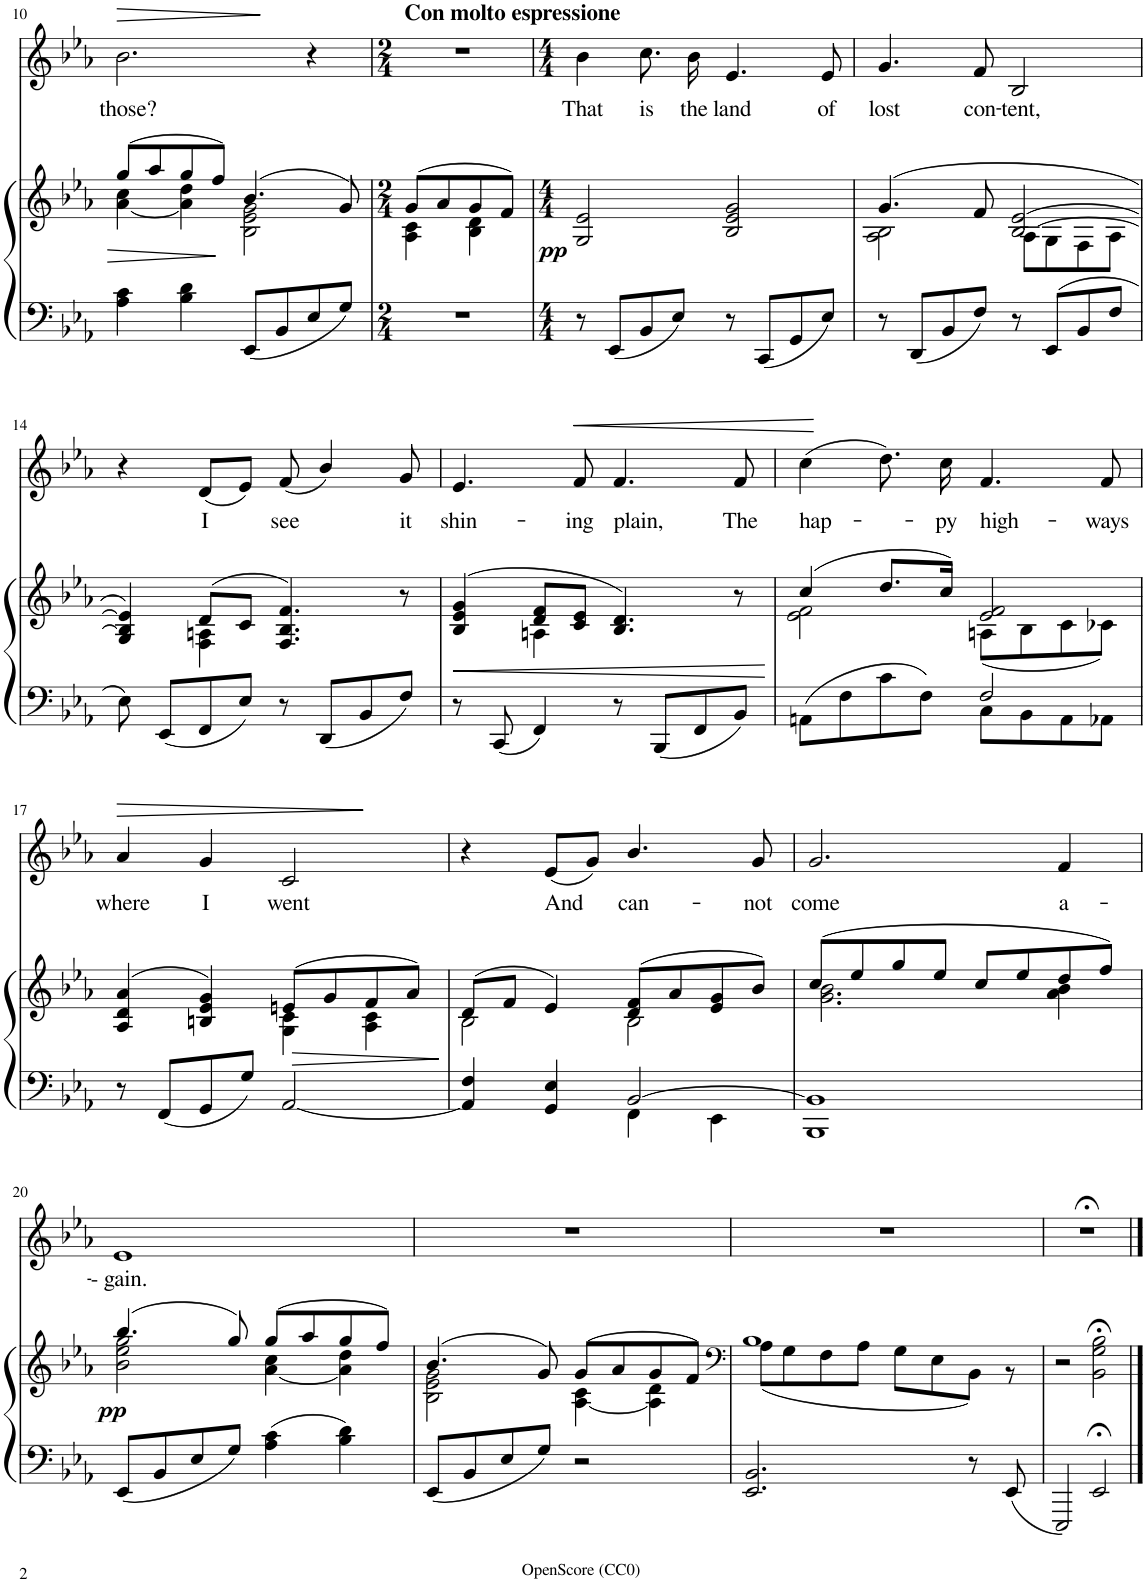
**kern	**kern	**dynam	**kern	**text	**dynam
*part2	*part2	*part2	*part1	*part1	*part1
*staff3	*staff2	*staff2/3	*staff1	*staff1	*staff1
*I"Piano	*	*	*I"Voice	*	*
*I'Pno	*	*	*	*	*
!!LO:PB:g=z
*clefF4	*clefG2	*	*clefG2	*	*
*k[b-e-a-]	*k[b-e-a-]	*	*k[b-e-a-]	*	*
*M4/4	*M4/4	*	*M4/4	*	*
=10	=10	=10	=10	=10	=10
!	!	!LO:HP:b	!	!LO:LY:b	!LO:HP:b
*	*^	*	*	*	*
4A-\ 4c\	(8gg/L	[4a-\ 4cc\	>	2.b-\	those?	>
.	8aa-/	.	.	.	.	.
4B-\ 4d\	8gg/	4a-\] 4dd\	.	.	.	.
.	8ff/J)	.	.	.	.	.
8EE-/L	(4.b-/	2B-\ 2e-\ 2g\	]	.	.	.
8BB-/	.	.	.	.	.	.
8E-/	.	.	.	4r	.	]
8G/J	8g/)	.	.	.	.	.
=11	=11	=11	=11	=11	=11	=11
*M2/4	*M2/4	*	*	*M2/4	*	*
!	!	!	!	!LO:TX:a:B:t=Con molto espressione	!	!
2r	(8g/L	4A-\ 4c\	.	2r	.	.
.	8a-/	.	.	.	.	.
.	8g/	4B-\ 4d\	.	.	.	.
.	8f/J)	.	.	.	.	.
*	*v	*v	*	*	*	*
=12	=12	=12	=12	=12	=12
*M4/4	*M4/4	*	*M4/4	*	*
!	!	!LO:DY:b	!	!LO:LY:b	!
8r	2G/ 2e-/	pp	4b-\	That	.
8EE-/L	.	.	.	.	.
!	!	!	!	!LO:LY:b	!
8BB-/	.	.	8.cc\	is	.
8E-/J	.	.	.	.	.
!	!	!	!	!LO:LY:b	!
.	.	.	16b-\	the	.
!	!	!	!	!LO:LY:b	!
8r	2B-/ 2e-/ 2g/	.	4.e-/	land	.
8CC/L	.	.	.	.	.
8GG/	.	.	.	.	.
!	!	!	!	!LO:LY:b	!
8E-/J	.	.	8e-/	of	.
=13	=13	=13	=13	=13	=13
*	*^	*	*	*	*
!	!	!	!	!	!LO:LY:b	!
8r	(4.g/	2A-\ 2B-\	.	4.g/	lost	.
8DD/L	.	.	.	.	.	.
8BB-/	.	.	.	.	.	.
!	!	!	!	!	!LO:LY:b	!
8F/J	8f/	.	.	8f/	con-	.
!	!	!	!	!	!LO:LY:b	!
8r	[2B-/ [2e-/	8A-\L	.	2B-/	-tent,	.
8EE-/L	.	8G\	.	.	.	.
8BB-/	.	8F\	.	.	.	.
8F/J	.	8A-\J	.	.	.	.
!!LO:LB:g=z
=14	=14	=14	=14	=14	=14	=14
8E-\	4G/ 4B-/] 4e-/])	4ryy	.	4r	.	.
8EE-/L	.	.	.	.	.	.
!	!	!	!	!	!LO:LY:b	!
8FF/	(>8d/L	4F\ 4An\	.	(8d/L	I	.
8E-/J	8c/J	.	.	8e-/J)	.	.
!	!	!	!	!	!LO:LY:b	!
8r	4.F/ 4.B-/ 4.f/)	2ryy	.	(8f/	see	.
8DD/L	.	.	.	4b-/)	.	.
8BB-/	.	.	.	.	.	.
!	!	!	!	!	!LO:LY:b	!
8F/J	8r	.	.	8g/	it	.
=15	=15	=15	=15	=15	=15	=15
!	!	!	!LO:HP:b	!	!LO:LY:b	!
8r	(4B-/ 4e-/ 4g/	4ryy	<	4.e-/	shin-	.
8CC/	.	.	.	.	.	.
4FF/	8d/ 8f/L	4An\	.	.	.	.
!	!	!	!	!	!LO:LY:b	!LO:HP:b
.	8c/ 8e-/J	.	.	8f/	-ing	<
!	!	!	!	!	!LO:LY:b	!
8r	4.B-/ 4.d/)	2ryy	.	4.f/	plain,	.
8BBB-/L	.	.	.	.	.	.
8FF/	.	.	.	.	.	.
!	!	!	!	!	!LO:LY:b	!
8BB-/J	8r	.	.	8f/	The	.
*	*v	*v	*	*	*	*
.	.	[	.	.	.
=16	=16	=16	=16	=16	=16
*^	*^	*	*	*	*
!	!	!	!	!	!	!LO:LY:b	!
8AAn\L	2ryy	(4cc/	2e-\ 2f\	.	(4cc\	hap-	.
8F\	.	.	.	.	.	.	.
8c\	.	8.dd/L	.	.	8.dd\)	.	[
8F\J	.	.	.	.	.	.	.
!	!	!	!	!	!	!LO:LY:b	!
.	.	16cc/Jk)	.	.	16cc\	-py	.
!	!	!	!	!	!	!LO:LY:b	!
2F/	8C\L	2e-/ 2f/	(8An\L	.	4.f/	high-	.
.	8BB-\	.	8B-\	.	.	.	.
.	8AA\	.	8c\	.	.	.	.
!	!	!	!	!	!	!LO:LY:b	!
.	8AA-X\J	.	8c-X\J)	.	8f/	-ways	.
!!LO:LB:g=z
=17	=17	=17	=17	=17	=17	=17	=17
!	!	!	!	!	!	!LO:LY:b	!LO:HP:b
*v	*v	*	*	*	*	*	*
8r	(>4A-/ 4d/ 4a-/	2ryy	.	4a-/	where	>
8FF/L	.	.	.	.	.	.
!	!	!	!	!	!LO:LY:b	!
8GG/	4Bn/ 4e-/ 4g/)	.	.	4g/	I	.
8G/J	.	.	.	.	.	.
!	!	!	!LO:HP:b	!	!LO:LY:b	!
[2AA-/	(8en/L	4G\ 4c\	>	2c/	went	.
.	8g/	.	.	.	.	.
.	8f/	4A-\ 4c\	.	.	.	.
.	8a-/J)	.	.	.	.	.
*	*v	*v	*	*	*	*
.	.	]	.	.	]
=18	=18	=18	=18	=18	=18
*^	*^	*	*	*	*
4AA-/] 4F/	2ryy	(8d/L	2B-\	.	4r	.	.
.	.	8f/J	.	.	.	.	.
!	!	!	!	!	!	!LO:LY:b	!
4GG/ 4E-/	.	4e-/)	.	.	(8e-/L	And	.
.	.	.	.	.	8g/J)	.	.
!	!	!	!	!	!	!LO:LY:b	!
[2BB-/	4FF\	(8d/ 8f/L	2B-\	.	4.b-/	can-	.
.	.	8a-/	.	.	.	.	.
.	4EE-\	8e-/ 8g/	.	.	.	.	.
!	!	!	!	!	!	!LO:LY:b	!
.	.	8b-/J)	.	.	8g/	-not	.
*v	*v	*	*	*	*	*	*
=19	=19	=19	=19	=19	=19	=19
!	!	!	!	!	!LO:LY:b	!
1BBB- 1BB-]	(8cc/L	2.g\ 2.b-\	.	2.g/	come	.
.	8ee-/	.	.	.	.	.
.	8gg/	.	.	.	.	.
.	8ee-/J	.	.	.	.	.
.	8cc/L	.	.	.	.	.
.	8ee-/	.	.	.	.	.
!	!	!	!	!	!LO:LY:b	!
.	8dd/	4a-\ 4b-\	.	4f/	a-	.
.	8ff/J)	.	.	.	.	.
!!LO:LB:g=z
=20	=20	=20	=20	=20	=20	=20
!	!	!	!LO:DY:b	!	!LO:LY:b	!
8EE-/L	(4.bb-/	2b-\ 2ee-\ 2gg\	pp	1e-	-- gain.	.
8BB-/	.	.	.	.	.	.
8E-/	.	.	.	.	.	.
8G/J	8gg/)	.	.	.	.	.
4A-\ 4c\	(8gg/L	[4a-\ 4cc\	.	.	.	.
.	8aa-/	.	.	.	.	.
4B-\ 4d\	8gg/	4a-\] 4dd\	.	.	.	.
.	8ff/J)	.	.	.	.	.
=21	=21	=21	=21	=21	=21	=21
8EE-/L	(4.b-/	2B-\ 2e-\ 2g\	.	1r	.	.
8BB-/	.	.	.	.	.	.
8E-/	.	.	.	.	.	.
8G/J	8g/)	.	.	.	.	.
2r	(8g/L	[4A-\ 4c\	.	.	.	.
.	8a-/	.	.	.	.	.
.	8g/	4A-\] 4d\	.	.	.	.
.	8f/J)	.	.	.	.	.
=22	=22	=22	=22	=22	=22	=22
*	*clefF4	*	*	*	*	*
2.EE-/ 2.BB-/	1B-	(8A-\L	.	1r	.	.
.	.	8G\	.	.	.	.
.	.	8F\	.	.	.	.
.	.	8A-\J	.	.	.	.
.	.	8G\L	.	.	.	.
.	.	8E-\	.	.	.	.
8r	.	8BB-\J)	.	.	.	.
8EE-/	.	8r	.	.	.	.
*	*v	*v	*	*	*	*
=23	=23	=23	=23	=23	=23
2EEE-/	2r	.	1r;<	.	.
2EE-;</	2BB-\;< 2G\;< 2B-\;<	.	.	.	.
==	==	==	==	==	==
*-	*-	*-	*-	*-	*-
